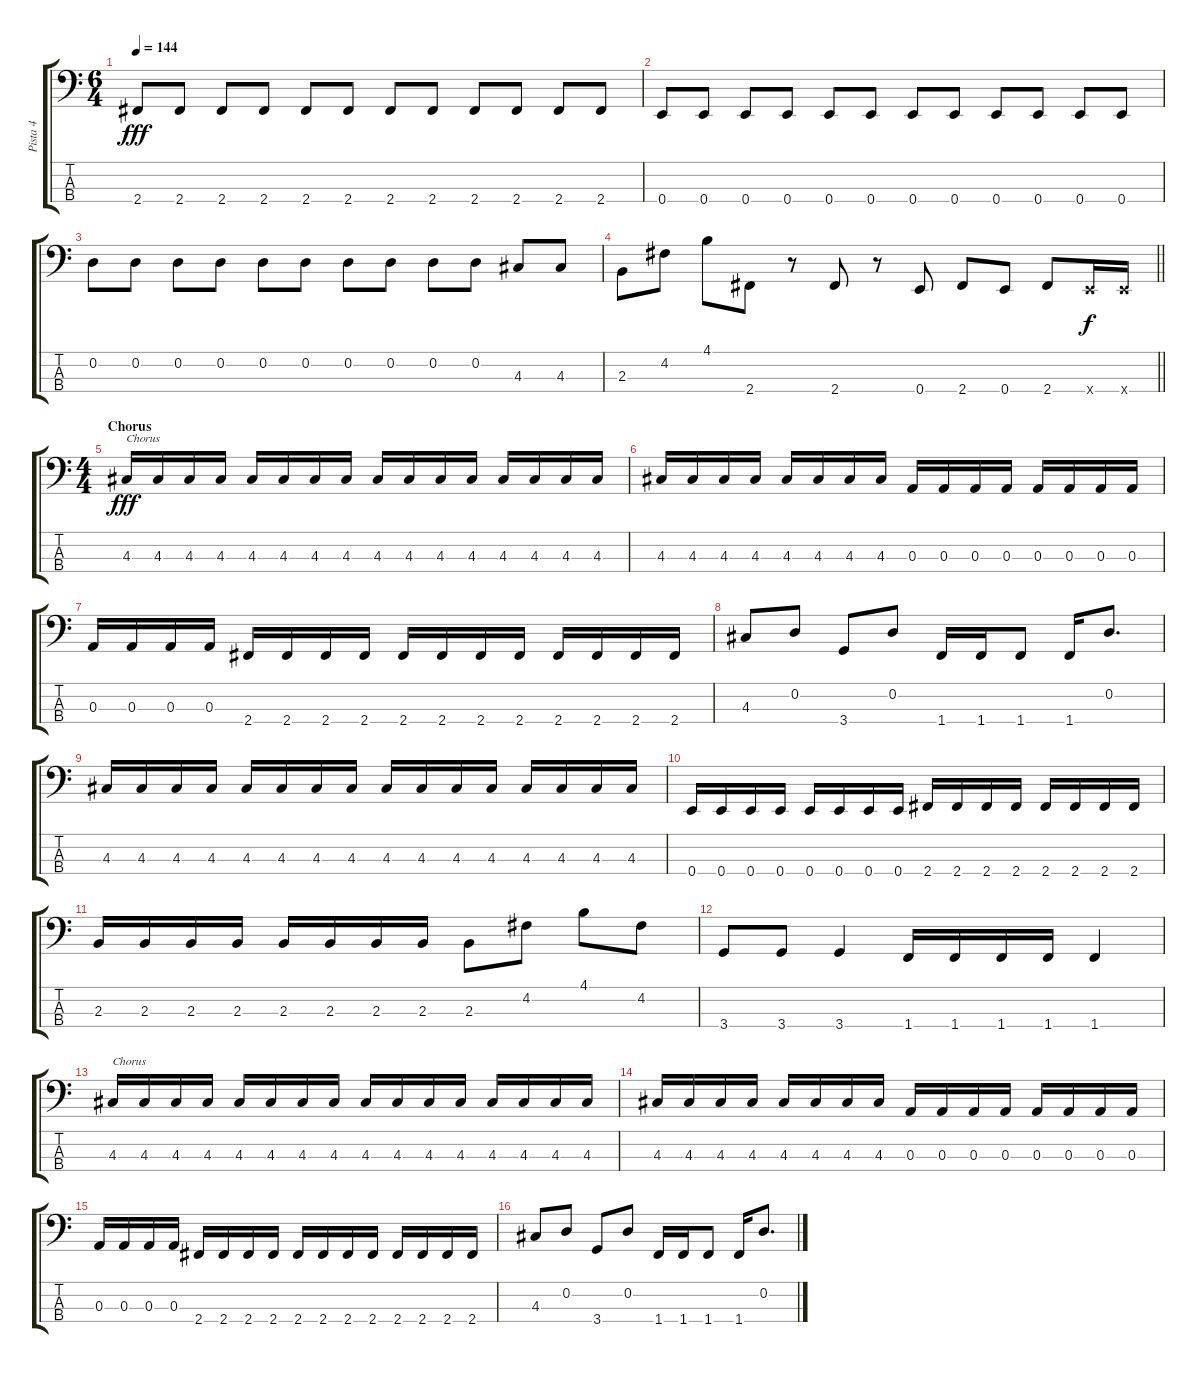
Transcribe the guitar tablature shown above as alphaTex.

\track ("Pista 4" "Pista 4") {instrument electricbassfinger}
\staff {score tabs}
\tuning (G2 D2 A1 E1) {hide}
\ts (6 4)
\tempo 144
\clef f4
\ks c
2.4.8{dy fff} 2.4.8 2.4.8 2.4.8 2.4.8 2.4.8 2.4.8 2.4.8 2.4.8 2.4.8 2.4.8 2.4.8 |
0.4.8 0.4.8 0.4.8 0.4.8 0.4.8 0.4.8 0.4.8 0.4.8 0.4.8 0.4.8 0.4.8 0.4.8 |
0.2.8 0.2.8 0.2.8 0.2.8 0.2.8 0.2.8 0.2.8 0.2.8 0.2.8 0.2.8 4.3.8 4.3.8 |
\barLineRight lightlight
2.3.8 4.2.8 4.1.8 2.4.8 r.8 2.4.8 r.8 0.4.8 2.4.8 0.4.8 2.4.8 0.4{x}.16{dy f} 0.4{x}.16 |
\ts (4 4)
\section ("" "Chorus")
4.3.16{txt "Chorus" dy fff} 4.3.16 4.3.16 4.3.16 4.3.16 4.3.16 4.3.16 4.3.16 4.3.16 4.3.16 4.3.16 4.3.16 4.3.16 4.3.16 4.3.16 4.3.16 |
4.3.16 4.3.16 4.3.16 4.3.16 4.3.16 4.3.16 4.3.16 4.3.16 0.3.16 0.3.16 0.3.16 0.3.16 0.3.16 0.3.16 0.3.16 0.3.16 |
0.3.16 0.3.16 0.3.16 0.3.16 2.4.16 2.4.16 2.4.16 2.4.16 2.4.16 2.4.16 2.4.16 2.4.16 2.4.16 2.4.16 2.4.16 2.4.16 |
4.3.8 0.2.8 3.4.8 0.2.8 1.4.16 1.4.16 1.4.8 1.4.16 0.2.8{d} |
4.3.16 4.3.16 4.3.16 4.3.16 4.3.16 4.3.16 4.3.16 4.3.16 4.3.16 4.3.16 4.3.16 4.3.16 4.3.16 4.3.16 4.3.16 4.3.16 |
0.4.16 0.4.16 0.4.16 0.4.16 0.4.16 0.4.16 0.4.16 0.4.16 2.4.16 2.4.16 2.4.16 2.4.16 2.4.16 2.4.16 2.4.16 2.4.16 |
2.3.16 2.3.16 2.3.16 2.3.16 2.3.16 2.3.16 2.3.16 2.3.16 2.3.8 4.2.8 4.1.8 4.2.8 |
3.4.8 3.4.8 3.4.4 1.4.16 1.4.16 1.4.16 1.4.16 1.4.4 |
4.3.16{txt "Chorus"} 4.3.16 4.3.16 4.3.16 4.3.16 4.3.16 4.3.16 4.3.16 4.3.16 4.3.16 4.3.16 4.3.16 4.3.16 4.3.16 4.3.16 4.3.16 |
4.3.16 4.3.16 4.3.16 4.3.16 4.3.16 4.3.16 4.3.16 4.3.16 0.3.16 0.3.16 0.3.16 0.3.16 0.3.16 0.3.16 0.3.16 0.3.16 |
0.3.16 0.3.16 0.3.16 0.3.16 2.4.16 2.4.16 2.4.16 2.4.16 2.4.16 2.4.16 2.4.16 2.4.16 2.4.16 2.4.16 2.4.16 2.4.16 |
4.3.8 0.2.8 3.4.8 0.2.8 1.4.16 1.4.16 1.4.8 1.4.16 0.2.8{d}
